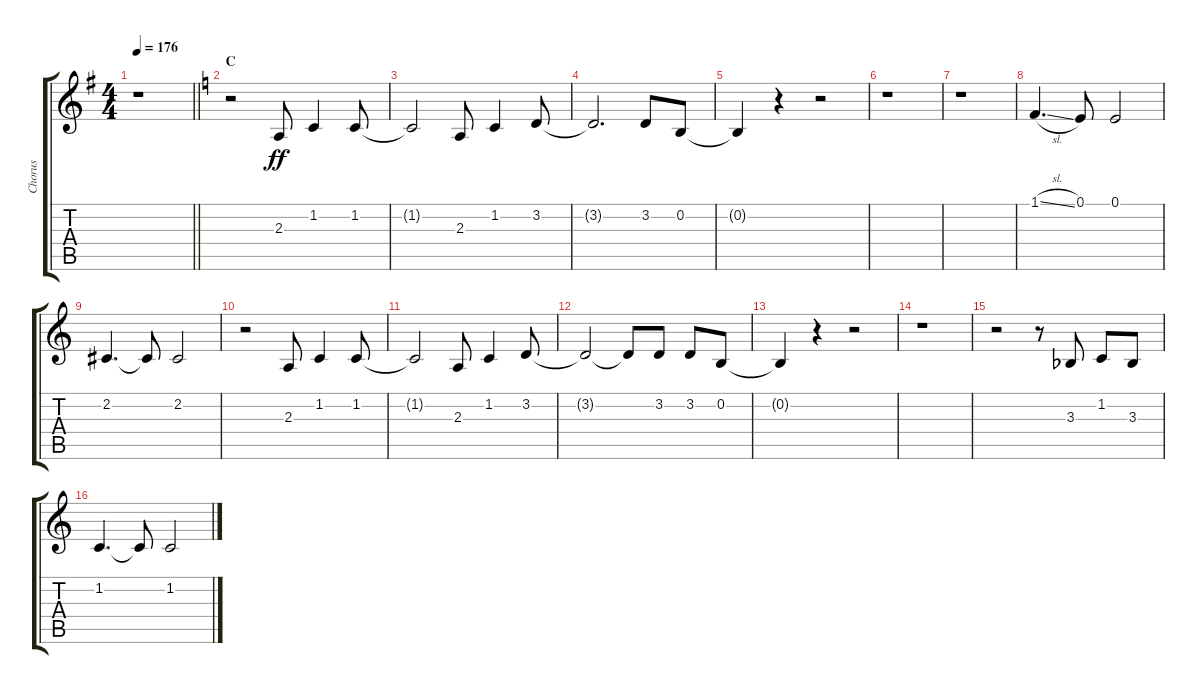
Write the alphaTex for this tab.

\track ("Chorus" "Chorus") {instrument voiceoohs}
\staff {score tabs}
\tuning (E4 B3 G3 D3 A2 E2) {hide}
\ts (4 4)
\tempo 176
\clef g2
\barLineRight lightlight
\ks g
r.1{dy ff} |
\section ("" "C")
\ks c
r.2 2.3.8 1.2.4 1.2.8 |
1.2{t}.2 2.3.8 1.2.4 3.2.8 |
3.2{t}.2{d} 3.2.8 0.2.8 |
0.2{t}.4 r.4 r.2 |
r.1 |
r.1 |
1.1{sl}.4{d} 0.1.8 0.1.2 |
2.2.4{d} 2.2{t}.8 2.2.2 |
r.2 2.3.8 1.2.4 1.2.8 |
1.2{t}.2 2.3.8 1.2.4 3.2.8 |
3.2{t}.2 3.2{t}.8 3.2.8 3.2.8 0.2.8 |
0.2{t}.4 r.4 r.2 |
r.1 |
r.2 r.8 3.3{acc b}.8 1.2.8 3.3{acc b}.8 |
1.2.4{d} 1.2{t}.8 1.2.2
